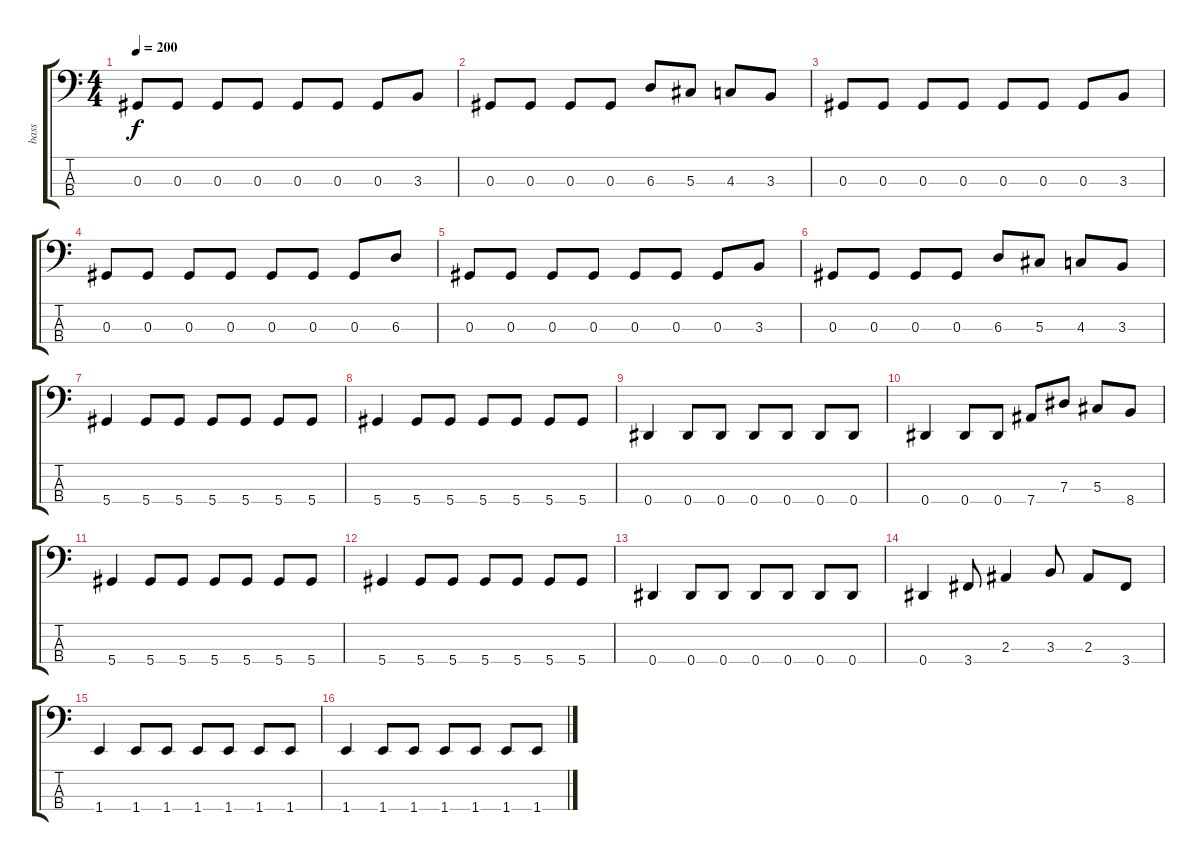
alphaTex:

\track ("bass" "bass") {instrument electricbasspick}
\staff {score tabs}
\tuning (Gb2 Db2 Ab1 Eb1) {hide}
\ts (4 4)
\tempo 200
\clef f4
\ks c
0.3.8{dy f} 0.3.8 0.3.8 0.3.8 0.3.8 0.3.8 0.3.8 3.3.8 |
0.3.8 0.3.8 0.3.8 0.3.8 6.3.8 5.3.8 4.3.8 3.3.8 |
0.3.8 0.3.8 0.3.8 0.3.8 0.3.8 0.3.8 0.3.8 3.3.8 |
0.3.8 0.3.8 0.3.8 0.3.8 0.3.8 0.3.8 0.3.8 6.3.8 |
0.3.8 0.3.8 0.3.8 0.3.8 0.3.8 0.3.8 0.3.8 3.3.8 |
0.3.8 0.3.8 0.3.8 0.3.8 6.3.8 5.3.8 4.3.8 3.3.8 |
5.4.4 5.4.8 5.4.8 5.4.8 5.4.8 5.4.8 5.4.8 |
5.4.4 5.4.8 5.4.8 5.4.8 5.4.8 5.4.8 5.4.8 |
0.4.4 0.4.8 0.4.8 0.4.8 0.4.8 0.4.8 0.4.8 |
0.4.4 0.4.8 0.4.8 7.4.8 7.3.8 5.3.8 8.4.8 |
5.4.4 5.4.8 5.4.8 5.4.8 5.4.8 5.4.8 5.4.8 |
5.4.4 5.4.8 5.4.8 5.4.8 5.4.8 5.4.8 5.4.8 |
0.4.4 0.4.8 0.4.8 0.4.8 0.4.8 0.4.8 0.4.8 |
0.4.4 3.4.8 2.3.4 3.3.8 2.3.8 3.4.8 |
1.4.4 1.4.8 1.4.8 1.4.8 1.4.8 1.4.8 1.4.8 |
1.4.4 1.4.8 1.4.8 1.4.8 1.4.8 1.4.8 1.4.8
